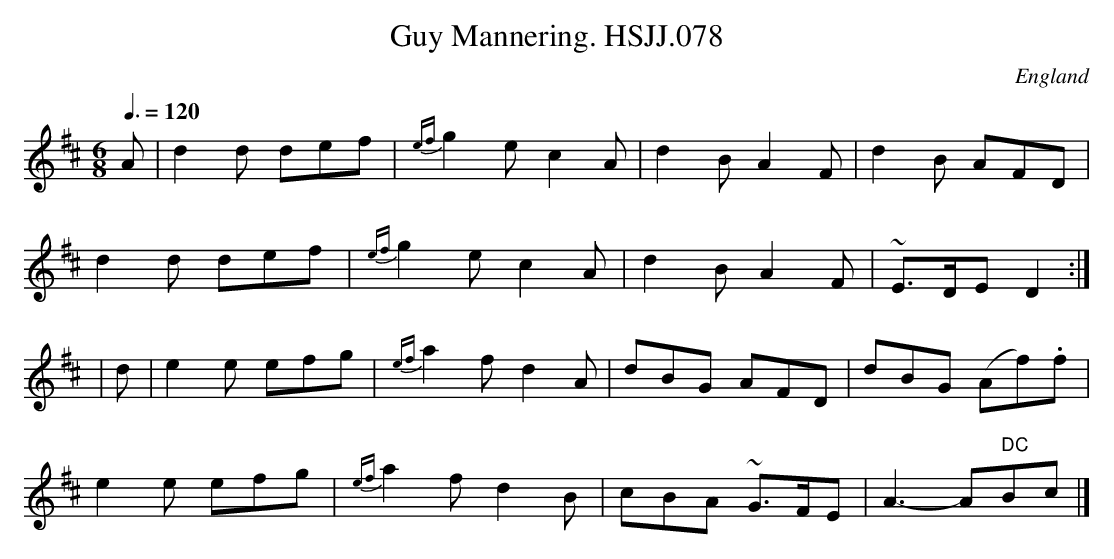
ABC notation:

X:1
T:Guy Mannering. HSJJ.078
M:6/8
L:1/8
Q:3/8=120
O:England
K:D major
A|d2d def|{ef}g2ec2A|d2BA2F|d2B AFD|!
d2d def|{ef}g2ec2A|d2BA2F|~E>DED2:|!
|d|e2e efg|{ef}a2fd2A|dBG AFD|dBG (Af).f|!
e2e efg|{ef}a2fd2B|cBA ~G>FE|A3-A" DC"Bc|]
